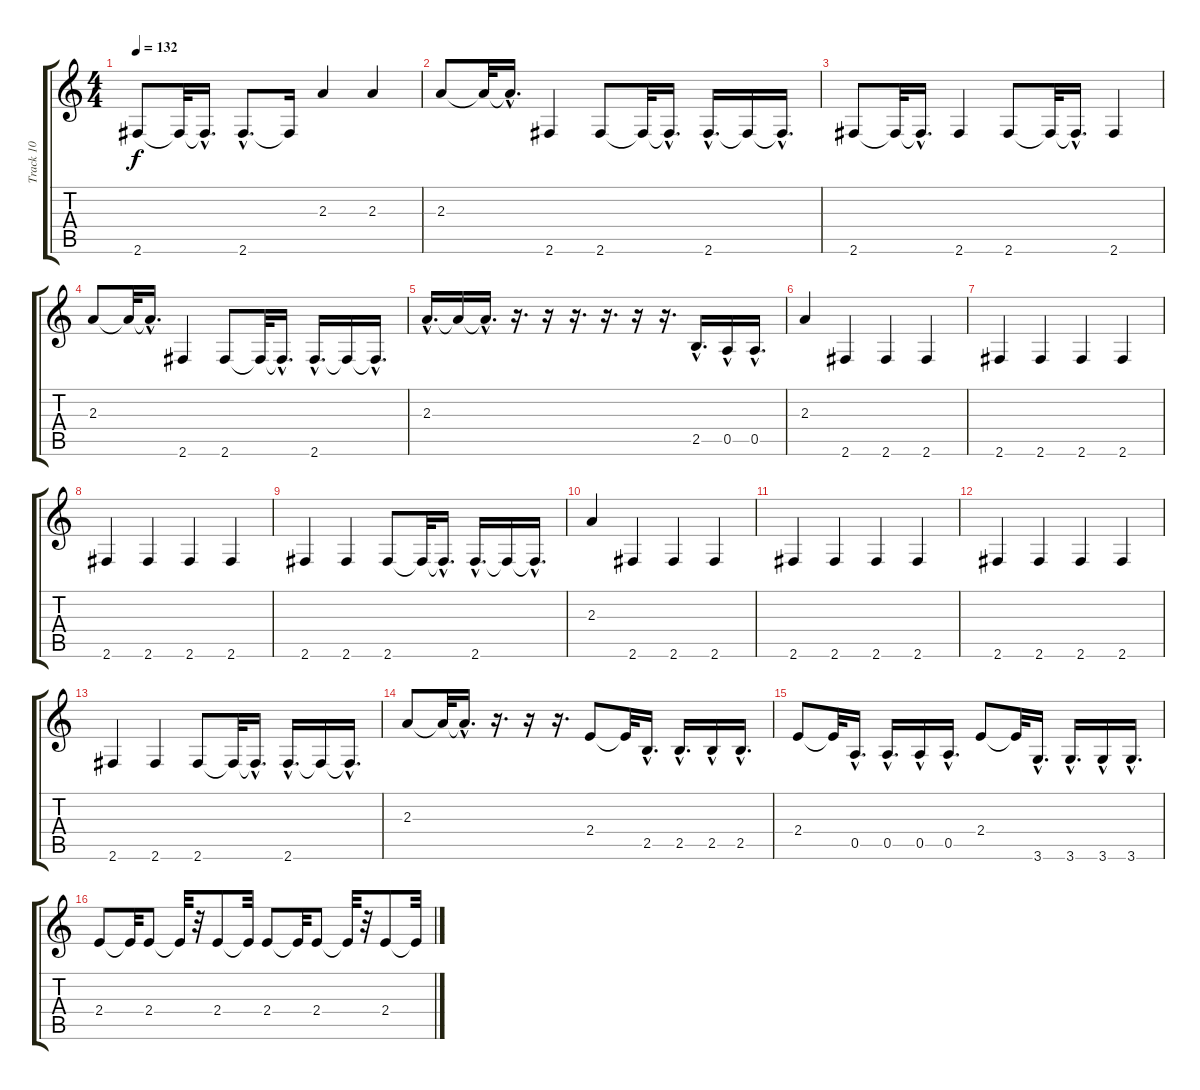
\track ("Track 10" "Track 10") {instrument acousticguitarnylon}
\staff {score tabs}
\tuning (E4 B3 G3 D3 A2 E2) {hide}
\ts (4 4)
\tempo 132
\clef g2
\ks c
2.6.8{dy f} 2.6{t}.32 2.6{hac t}.16{d} 2.6{hac}.8{d} 2.6{t}.16 2.3.4 2.3.4 |
2.3.8 2.3{t}.32 2.3{hac t}.16{d} 2.6.4 2.6.8 2.6{t}.32 2.6{hac t}.16{d} 2.6{hac}.16{d} 2.6{t}.16 2.6{hac t}.16{d} |
2.6.8 2.6{t}.32 2.6{hac t}.16{d} 2.6.4 2.6.8 2.6{t}.32 2.6{hac t}.16{d} 2.6.4 |
2.3.8 2.3{t}.32 2.3{hac t}.16{d} 2.6.4 2.6.8 2.6{t}.32 2.6{hac t}.16{d} 2.6{hac}.16{d} 2.6{t}.16 2.6{hac t}.16{d} |
2.3{hac}.16{d} 2.3{t}.16 2.3{hac t}.16{d} r.16{d} r.16 r.16{d} r.16{d} r.16 r.16{d} 2.5{hac}.16{d} 0.5{hac}.16 0.5{hac}.16{d} |
2.3.4 2.6.4 2.6.4 2.6.4 |
2.6.4 2.6.4 2.6.4 2.6.4 |
2.6.4 2.6.4 2.6.4 2.6.4 |
2.6.4 2.6.4 2.6.8 2.6{t}.32 2.6{hac t}.16{d} 2.6{hac}.16{d} 2.6{t}.16 2.6{hac t}.16{d} |
2.3.4 2.6.4 2.6.4 2.6.4 |
2.6.4 2.6.4 2.6.4 2.6.4 |
2.6.4 2.6.4 2.6.4 2.6.4 |
2.6.4 2.6.4 2.6.8 2.6{t}.32 2.6{hac t}.16{d} 2.6{hac}.16{d} 2.6{t}.16 2.6{hac t}.16{d} |
2.3.8 2.3{t}.32 2.3{hac t}.16{d} r.16{d} r.16 r.16{d} 2.4.8 2.4{t}.32 2.5{hac}.16{d} 2.5{hac}.16{d} 2.5{hac}.16 2.5{hac}.16{d} |
2.4.8 2.4{t}.32 0.5{hac}.16{d} 0.5{hac}.16{d} 0.5{hac}.16 0.5{hac}.16{d} 2.4.8 2.4{t}.32 3.6{hac}.16{d} 3.6{hac}.16{d} 3.6{hac}.16 3.6{hac}.16{d} |
2.4.8 2.4{t}.32 2.4.8 2.4{t}.32 r.32 2.4.8 2.4{t}.32 2.4.8 2.4{t}.32 2.4.8 2.4{t}.32 r.32 2.4.8 2.4{t}.32
